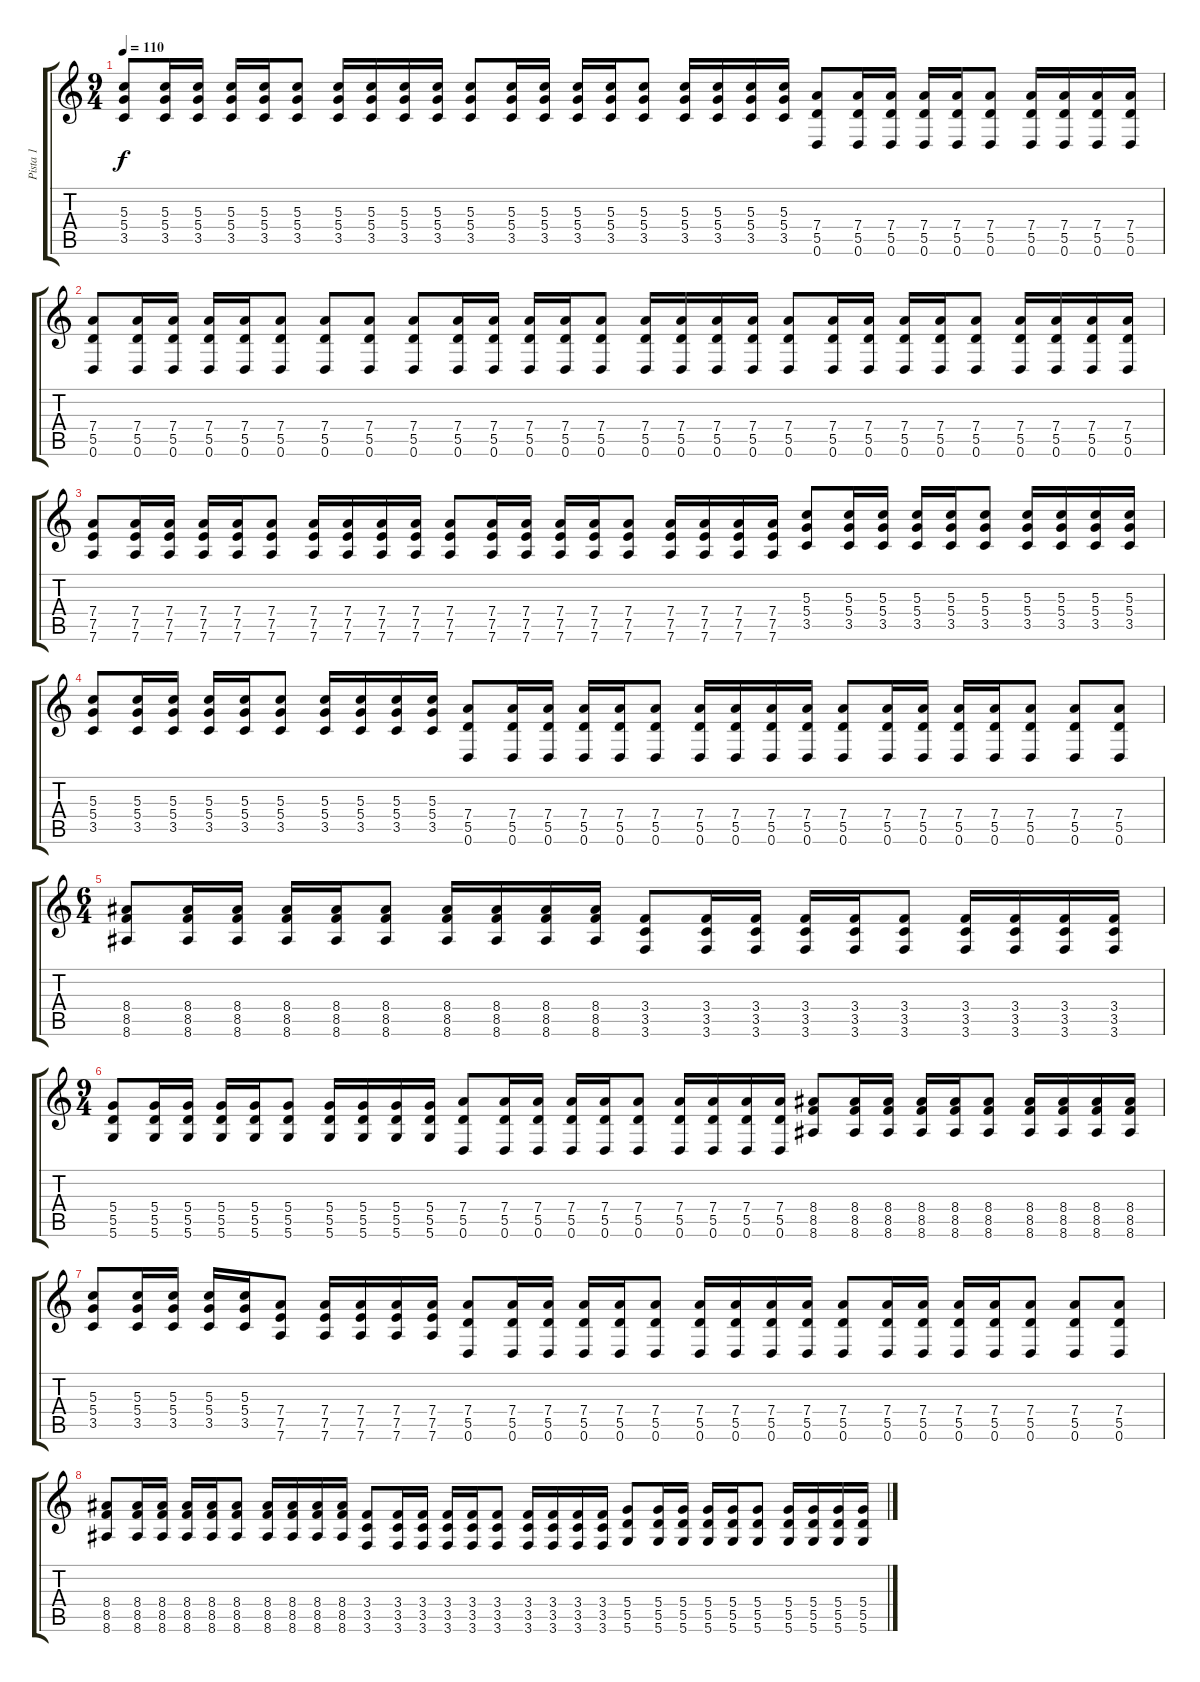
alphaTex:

\track ("Pista 1" "Pista 1") {instrument acousticguitarnylon}
\staff {score tabs}
\tuning (E4 B3 G3 D3 A2 D2) {hide}
\ts (9 4)
\tempo 110
\clef g2
\ks c
(5.3 5.4 3.5).8{dy f} (5.3 5.4 3.5).16 (5.3 5.4 3.5).16 (5.3 5.4 3.5).16 (5.3 5.4 3.5).16 (5.3 5.4 3.5).8 (5.3 5.4 3.5).16 (5.3 5.4 3.5).16 (5.3 5.4 3.5).16 (5.3 5.4 3.5).16 (5.3 5.4 3.5).8 (5.3 5.4 3.5).16 (5.3 5.4 3.5).16 (5.3 5.4 3.5).16 (5.3 5.4 3.5).16 (5.3 5.4 3.5).8 (5.3 5.4 3.5).16 (5.3 5.4 3.5).16 (5.3 5.4 3.5).16 (5.3 5.4 3.5).16 (7.4 5.5 0.6).8 (7.4 5.5 0.6).16 (7.4 5.5 0.6).16 (7.4 5.5 0.6).16 (7.4 5.5 0.6).16 (7.4 5.5 0.6).8 (7.4 5.5 0.6).16 (7.4 5.5 0.6).16 (7.4 5.5 0.6).16 (7.4 5.5 0.6).16 |
(7.4 5.5 0.6).8 (7.4 5.5 0.6).16 (7.4 5.5 0.6).16 (7.4 5.5 0.6).16 (7.4 5.5 0.6).16 (7.4 5.5 0.6).8 (7.4 5.5 0.6).8 (7.4 5.5 0.6).8 (7.4 5.5 0.6).8 (7.4 5.5 0.6).16 (7.4 5.5 0.6).16 (7.4 5.5 0.6).16 (7.4 5.5 0.6).16 (7.4 5.5 0.6).8 (7.4 5.5 0.6).16 (7.4 5.5 0.6).16 (7.4 5.5 0.6).16 (7.4 5.5 0.6).16 (7.4 5.5 0.6).8 (7.4 5.5 0.6).16 (7.4 5.5 0.6).16 (7.4 5.5 0.6).16 (7.4 5.5 0.6).16 (7.4 5.5 0.6).8 (7.4 5.5 0.6).16 (7.4 5.5 0.6).16 (7.4 5.5 0.6).16 (7.4 5.5 0.6).16 |
(7.4 7.5 7.6).8 (7.4 7.5 7.6).16 (7.4 7.5 7.6).16 (7.4 7.5 7.6).16 (7.4 7.5 7.6).16 (7.4 7.5 7.6).8 (7.4 7.5 7.6).16 (7.4 7.5 7.6).16 (7.4 7.5 7.6).16 (7.4 7.5 7.6).16 (7.4 7.5 7.6).8 (7.4 7.5 7.6).16 (7.4 7.5 7.6).16 (7.4 7.5 7.6).16 (7.4 7.5 7.6).16 (7.4 7.5 7.6).8 (7.4 7.5 7.6).16 (7.4 7.5 7.6).16 (7.4 7.5 7.6).16 (7.4 7.5 7.6).16 (5.3 5.4 3.5).8 (5.3 5.4 3.5).16 (5.3 5.4 3.5).16 (5.3 5.4 3.5).16 (5.3 5.4 3.5).16 (5.3 5.4 3.5).8 (5.3 5.4 3.5).16 (5.3 5.4 3.5).16 (5.3 5.4 3.5).16 (5.3 5.4 3.5).16 |
(5.3 5.4 3.5).8 (5.3 5.4 3.5).16 (5.3 5.4 3.5).16 (5.3 5.4 3.5).16 (5.3 5.4 3.5).16 (5.3 5.4 3.5).8 (5.3 5.4 3.5).16 (5.3 5.4 3.5).16 (5.3 5.4 3.5).16 (5.3 5.4 3.5).16 (7.4 5.5 0.6).8 (7.4 5.5 0.6).16 (7.4 5.5 0.6).16 (7.4 5.5 0.6).16 (7.4 5.5 0.6).16 (7.4 5.5 0.6).8 (7.4 5.5 0.6).16 (7.4 5.5 0.6).16 (7.4 5.5 0.6).16 (7.4 5.5 0.6).16 (7.4 5.5 0.6).8 (7.4 5.5 0.6).16 (7.4 5.5 0.6).16 (7.4 5.5 0.6).16 (7.4 5.5 0.6).16 (7.4 5.5 0.6).8 (7.4 5.5 0.6).8 (7.4 5.5 0.6).8 |
\ts (6 4)
(8.4 8.5 8.6).8 (8.4 8.5 8.6).16 (8.4 8.5 8.6).16 (8.4 8.5 8.6).16 (8.4 8.5 8.6).16 (8.4 8.5 8.6).8 (8.4 8.5 8.6).16 (8.4 8.5 8.6).16 (8.4 8.5 8.6).16 (8.4 8.5 8.6).16 (3.4 3.5 3.6).8 (3.4 3.5 3.6).16 (3.4 3.5 3.6).16 (3.4 3.5 3.6).16 (3.4 3.5 3.6).16 (3.4 3.5 3.6).8 (3.4 3.5 3.6).16 (3.4 3.5 3.6).16 (3.4 3.5 3.6).16 (3.4 3.5 3.6).16 |
\ts (9 4)
(5.4 5.5 5.6).8 (5.4 5.5 5.6).16 (5.4 5.5 5.6).16 (5.4 5.5 5.6).16 (5.4 5.5 5.6).16 (5.4 5.5 5.6).8 (5.4 5.5 5.6).16 (5.4 5.5 5.6).16 (5.4 5.5 5.6).16 (5.4 5.5 5.6).16 (7.4 5.5 0.6).8 (7.4 5.5 0.6).16 (7.4 5.5 0.6).16 (7.4 5.5 0.6).16 (7.4 5.5 0.6).16 (7.4 5.5 0.6).8 (7.4 5.5 0.6).16 (7.4 5.5 0.6).16 (7.4 5.5 0.6).16 (7.4 5.5 0.6).16 (8.4 8.5 8.6).8 (8.4 8.5 8.6).16 (8.4 8.5 8.6).16 (8.4 8.5 8.6).16 (8.4 8.5 8.6).16 (8.4 8.5 8.6).8 (8.4 8.5 8.6).16 (8.4 8.5 8.6).16 (8.4 8.5 8.6).16 (8.4 8.5 8.6).16 |
(5.3 5.4 3.5).8 (5.3 5.4 3.5).16 (5.3 5.4 3.5).16 (5.3 5.4 3.5).16 (5.3 5.4 3.5).16 (7.4 7.5 7.6).8 (7.4 7.5 7.6).16 (7.4 7.5 7.6).16 (7.4 7.5 7.6).16 (7.4 7.5 7.6).16 (7.4 5.5 0.6).8 (7.4 5.5 0.6).16 (7.4 5.5 0.6).16 (7.4 5.5 0.6).16 (7.4 5.5 0.6).16 (7.4 5.5 0.6).8 (7.4 5.5 0.6).16 (7.4 5.5 0.6).16 (7.4 5.5 0.6).16 (7.4 5.5 0.6).16 (7.4 5.5 0.6).8 (7.4 5.5 0.6).16 (7.4 5.5 0.6).16 (7.4 5.5 0.6).16 (7.4 5.5 0.6).16 (7.4 5.5 0.6).8 (7.4 5.5 0.6).8 (7.4 5.5 0.6).8 |
(8.4 8.5 8.6).8 (8.4 8.5 8.6).16 (8.4 8.5 8.6).16 (8.4 8.5 8.6).16 (8.4 8.5 8.6).16 (8.4 8.5 8.6).8 (8.4 8.5 8.6).16 (8.4 8.5 8.6).16 (8.4 8.5 8.6).16 (8.4 8.5 8.6).16 (3.4 3.5 3.6).8 (3.4 3.5 3.6).16 (3.4 3.5 3.6).16 (3.4 3.5 3.6).16 (3.4 3.5 3.6).16 (3.4 3.5 3.6).8 (3.4 3.5 3.6).16 (3.4 3.5 3.6).16 (3.4 3.5 3.6).16 (3.4 3.5 3.6).16 (5.4 5.5 5.6).8 (5.4 5.5 5.6).16 (5.4 5.5 5.6).16 (5.4 5.5 5.6).16 (5.4 5.5 5.6).16 (5.4 5.5 5.6).8 (5.4 5.5 5.6).16 (5.4 5.5 5.6).16 (5.4 5.5 5.6).16 (5.4 5.5 5.6).16
